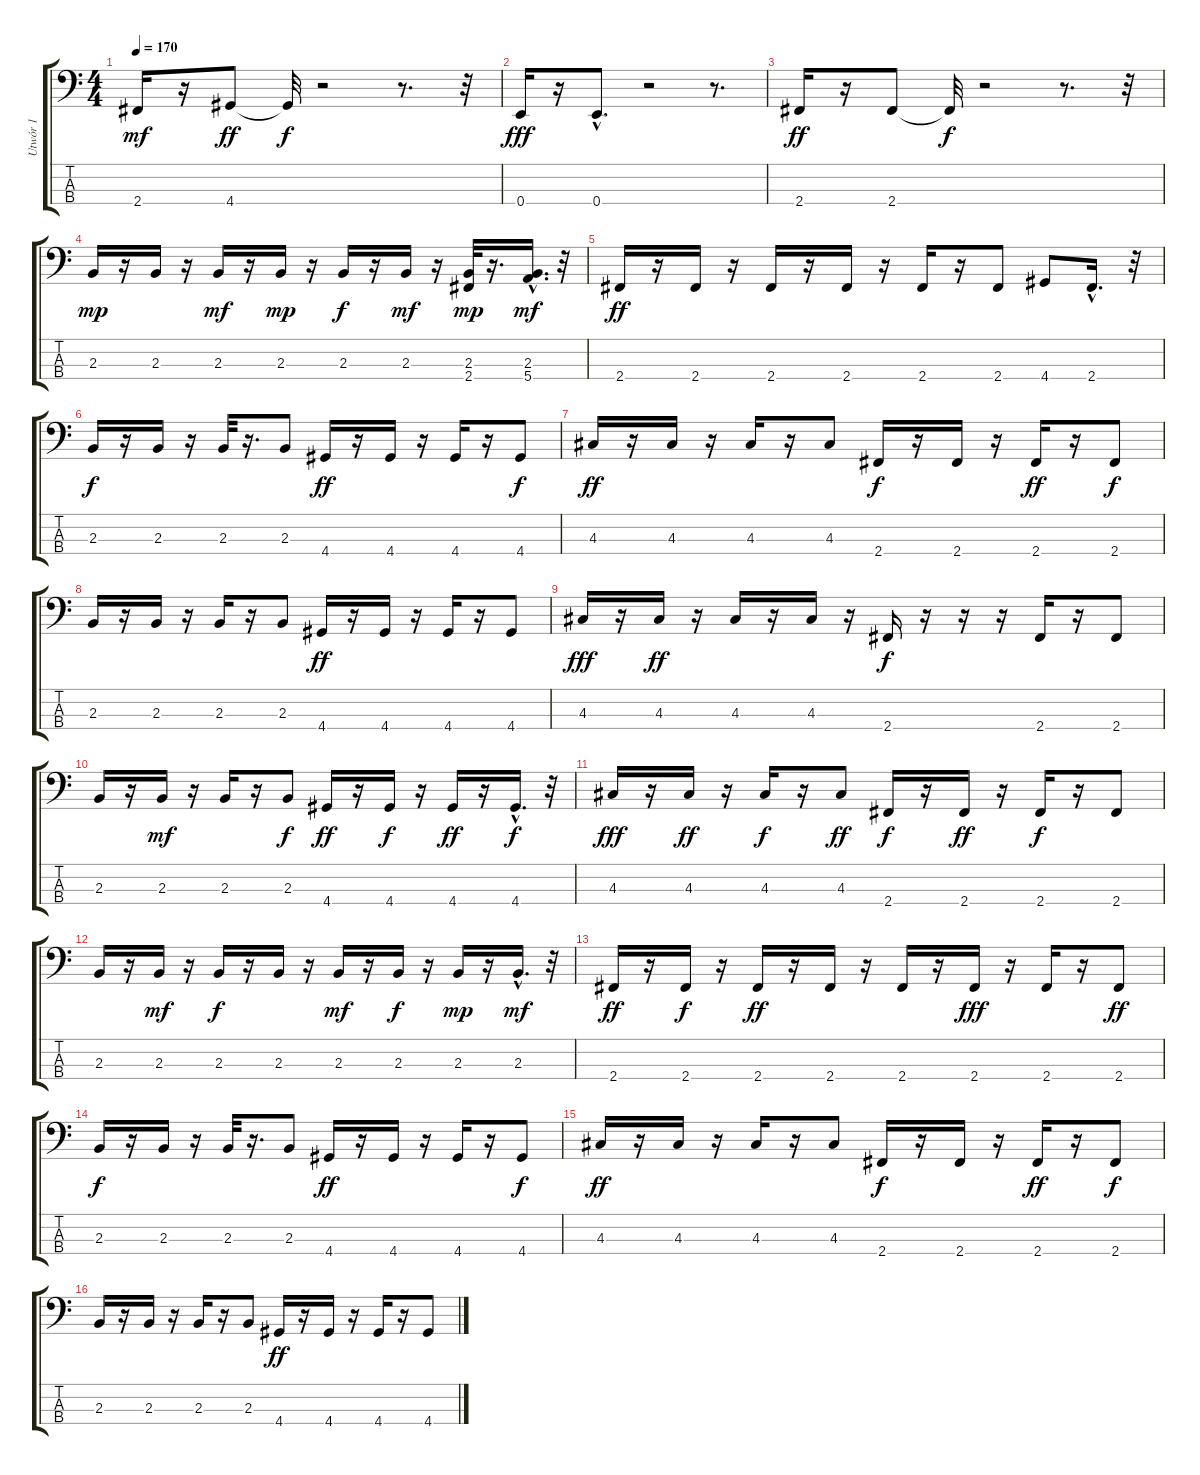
\track ("Utwór 1" "Utwór 1") {instrument electricbassfinger}
\staff {score tabs}
\tuning (G2 D2 A1 E1) {hide}
\ts (4 4)
\tempo 170
\clef f4
\ks c
2.4.16{dy mf} r.16 4.4.8{dy ff} 4.4{t}.32{dy f} r.2 r.8{d} r.32 |
0.4.16{dy fff} r.16 0.4{hac}.8{d} r.2 r.8{d} |
2.4.16{dy ff} r.16 2.4.8 2.4{t}.32{dy f} r.2 r.8{d} r.32 |
2.3.16{dy mp} r.16 2.3.16 r.16 2.3.16{dy mf} r.16 2.3.16{dy mp} r.16 2.3.16{dy f} r.16 2.3.16{dy mf} r.16 (2.3 2.4).32{dy mp} r.16{d} (2.3{hac} 5.4).16{d dy mf} r.32 |
2.4.16{dy ff} r.16 2.4.16 r.16 2.4.16 r.16 2.4.16 r.16 2.4.16 r.16 2.4.8 4.4.8 2.4{hac}.16{d} r.32 |
2.3.16{dy f} r.16 2.3.16 r.16 2.3.32 r.16{d} 2.3.8 4.4.16{dy ff} r.16 4.4.16 r.16 4.4.16 r.16 4.4.8{dy f} |
4.3.16{dy ff} r.16 4.3.16 r.16 4.3.16 r.16 4.3.8 2.4.16{dy f} r.16 2.4.16 r.16 2.4.16{dy ff} r.16 2.4.8{dy f} |
2.3.16 r.16 2.3.16 r.16 2.3.16 r.16 2.3.8 4.4.16{dy ff} r.16 4.4.16 r.16 4.4.16 r.16 4.4.8 |
4.3.16{dy fff} r.16 4.3.16{dy ff} r.16 4.3.16 r.16 4.3.16 r.16 2.4.16{dy f} r.16 r.16 r.16 2.4.16 r.16 2.4.8 |
2.3.16 r.16 2.3.16{dy mf} r.16 2.3.16 r.16 2.3.8{dy f} 4.4.16{dy ff} r.16 4.4.16{dy f} r.16 4.4.16{dy ff} r.16 4.4{hac}.16{d dy f} r.32 |
4.3.16{dy fff} r.16 4.3.16{dy ff} r.16 4.3.16{dy f} r.16 4.3.8{dy ff} 2.4.16{dy f} r.16 2.4.16{dy ff} r.16 2.4.16{dy f} r.16 2.4.8 |
2.3.16 r.16 2.3.16{dy mf} r.16 2.3.16{dy f} r.16 2.3.16 r.16 2.3.16{dy mf} r.16 2.3.16{dy f} r.16 2.3.16{dy mp} r.16 2.3{hac}.16{d dy mf} r.32 |
2.4.16{dy ff} r.16 2.4.16{dy f} r.16 2.4.16{dy ff} r.16 2.4.16 r.16 2.4.16 r.16 2.4.16{dy fff} r.16 2.4.16 r.16 2.4.8{dy ff} |
2.3.16{dy f} r.16 2.3.16 r.16 2.3.32 r.16{d} 2.3.8 4.4.16{dy ff} r.16 4.4.16 r.16 4.4.16 r.16 4.4.8{dy f} |
4.3.16{dy ff} r.16 4.3.16 r.16 4.3.16 r.16 4.3.8 2.4.16{dy f} r.16 2.4.16 r.16 2.4.16{dy ff} r.16 2.4.8{dy f} |
2.3.16 r.16 2.3.16 r.16 2.3.16 r.16 2.3.8 4.4.16{dy ff} r.16 4.4.16 r.16 4.4.16 r.16 4.4.8
